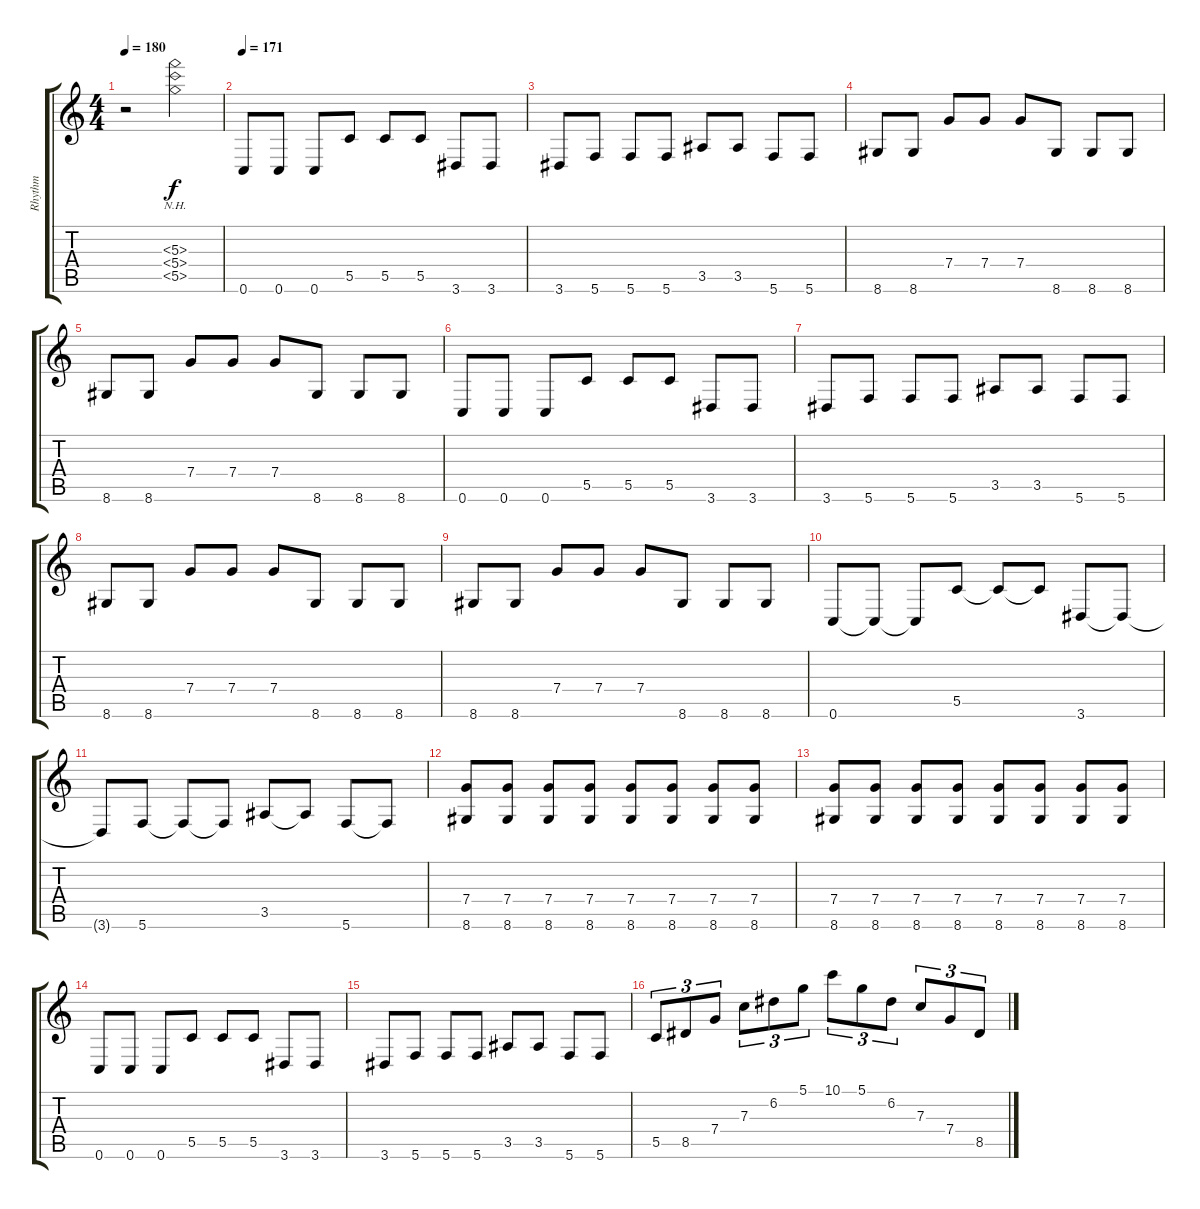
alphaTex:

\track ("Rhythm" "Rhythm") {instrument overdrivenguitar}
\staff {score tabs}
\tuning (D4 A3 F3 C3 G2 C2) {hide}
\ts (4 4)
\tempo 180
\clef g2
\ks c
r.2{dy f} (5.3{nh} 5.4{nh} 5.5{nh}).2 |
\tempo 171
0.6.8 0.6.8 0.6.8 5.5.8 5.5.8 5.5.8 3.6.8 3.6.8 |
3.6.8 5.6.8 5.6.8 5.6.8 3.5.8 3.5.8 5.6.8 5.6.8 |
8.6.8 8.6.8 7.4.8 7.4.8 7.4.8 8.6.8 8.6.8 8.6.8 |
8.6.8 8.6.8 7.4.8 7.4.8 7.4.8 8.6.8 8.6.8 8.6.8 |
0.6.8 0.6.8 0.6.8 5.5.8 5.5.8 5.5.8 3.6.8 3.6.8 |
3.6.8 5.6.8 5.6.8 5.6.8 3.5.8 3.5.8 5.6.8 5.6.8 |
8.6.8 8.6.8 7.4.8 7.4.8 7.4.8 8.6.8 8.6.8 8.6.8 |
8.6.8 8.6.8 7.4.8 7.4.8 7.4.8 8.6.8 8.6.8 8.6.8 |
0.6.8 0.6{t}.8 0.6{t}.8 5.5.8 5.5{t}.8 5.5{t}.8 3.6.8 3.6{t}.8 |
3.6{t}.8 5.6.8 5.6{t}.8 5.6{t}.8 3.5.8 3.5{t}.8 5.6.8 5.6{t}.8 |
(7.4 8.6).8 (7.4 8.6).8 (7.4 8.6).8 (7.4 8.6).8 (7.4 8.6).8 (7.4 8.6).8 (7.4 8.6).8 (7.4 8.6).8 |
(7.4 8.6).8 (7.4 8.6).8 (7.4 8.6).8 (7.4 8.6).8 (7.4 8.6).8 (7.4 8.6).8 (7.4 8.6).8 (7.4 8.6).8 |
0.6.8 0.6.8 0.6.8 5.5.8 5.5.8 5.5.8 3.6.8 3.6.8 |
3.6.8 5.6.8 5.6.8 5.6.8 3.5.8 3.5.8 5.6.8 5.6.8 |
5.5.8{tu (3 2)} 8.5.8{tu (3 2)} 7.4.8{tu (3 2)} 7.3.8{tu (3 2)} 6.2.8{tu (3 2)} 5.1.8{tu (3 2)} 10.1.8{tu (3 2)} 5.1.8{tu (3 2)} 6.2.8{tu (3 2)} 7.3.8{tu (3 2)} 7.4.8{tu (3 2)} 8.5.8{tu (3 2)}
